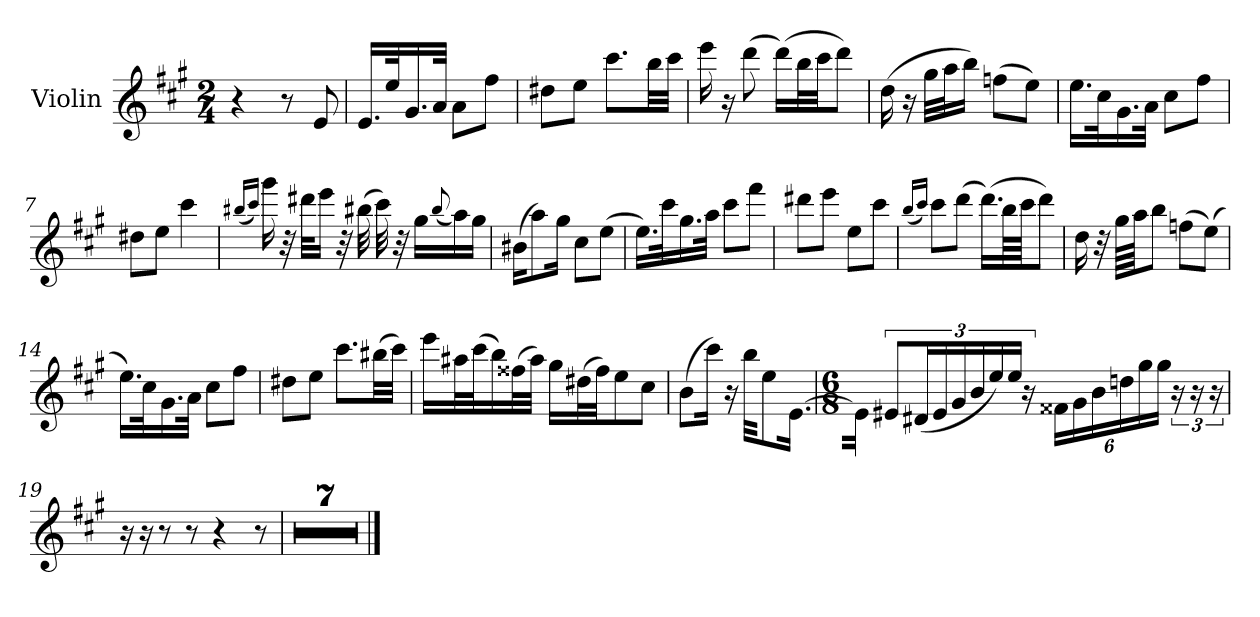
**kern
*part1
*staff1
*I"Violin
*I'Vln.
*clefG2
*k[f#c#g#]
*M2/4
=1
4r
8r
8e/
=2
16.e/LL
32ee/k
16.g#/
32a/JJk
8a\L
8ff#\J
=3
8dd#X\L
8ee\J
8.ccc#\L
32bb\LL
32ccc#\JJJ
=4
16eee\
16r
(>8ddd\
(>16ddd\LL)
32bb\L
32ccc#\JJ
8ddd\J)
=5
(>16dd\
16r
32gg#\LLL
32aa\J
16bb\JJ)
(>8ffn\L
8ee\J)
!!LO:LB:g=z
=6
16.ee\LL
32cc#\k
16.g#\
32a\JJk
8cc#\L
8ff#\J
=7
8dd#X\L
8ee\J
4ccc#\
=8
(<16qqbb#X/LL
16qqccc#/JJ)
16ggg#\
32r
32ddd#X\KLL
16eee\JJ
32r
(>32bb#\
32ccc#\)
32r
16gg#\LL
(<8qqbb#/
16aa\)
16gg#\JJ
=9
(>16b#X\KL
8aa\)
16gg#\Jk
8cc#\L
(>8ee\J
=10
16.ee\LL)
32ccc#\k
16.gg#\
32aa\JJk
8ccc#\L
8fff#\J
!!LO:LB:g=z
=11
8ddd#X\L
8eee\J
8ee\L
8ccc#\J
=12
(<16qqbb/LL
16qqccc#/JJ)
8ccc#\L
(>8ddd\J
(>16.ddd\LL)
64bb\LL
64ccc#\JJJ
8ddd\J)
=13
16dd\
32r
64gg#\LLLL
64aa\JJJ
8bb\J
(>8ffn\L
(>8ee\J)
=14
16.ee\LL)
32cc#\k
16.g#\
32a\JJk
8cc#\L
8ff#\J
!!LO:LB:g=z
=15
8dd#X\L
8ee\J
8.ccc#\L
(>32bb#X\LL
32ccc#\JJJ)
=16
16eee\LL
32aa#X\L
(>32ccc#\J
16bb\)
(>32ff##\L
32aa#\JJJ)
16gg#\LL
(>32dd#X\L
32ff##\JJ)
8ee\
8cc#\J
=17
(>8b\L
16ccc#\Jk)
16r
32bb\KKL
8ee\
[16.e\J
!!LO:LB:g=z
=18
*M6/8
32e\J]
12e#X/L
(<24d#X/L
24e#/
24g#/
24b/
24ee/)
24ee/JJ
24r
24f##\LL
24g#\
24b\
24ddn\
24gg#\
24gg#\JJ
24r
24r
24r
=19
16r
16r
8r
8r
4r
8r
=20
2.r
=21
2.r
=22
2.r
=23
2.r
!!LO:LB:g=z
=24
2.r
=25
2.r
=26
2.r
==
*-
